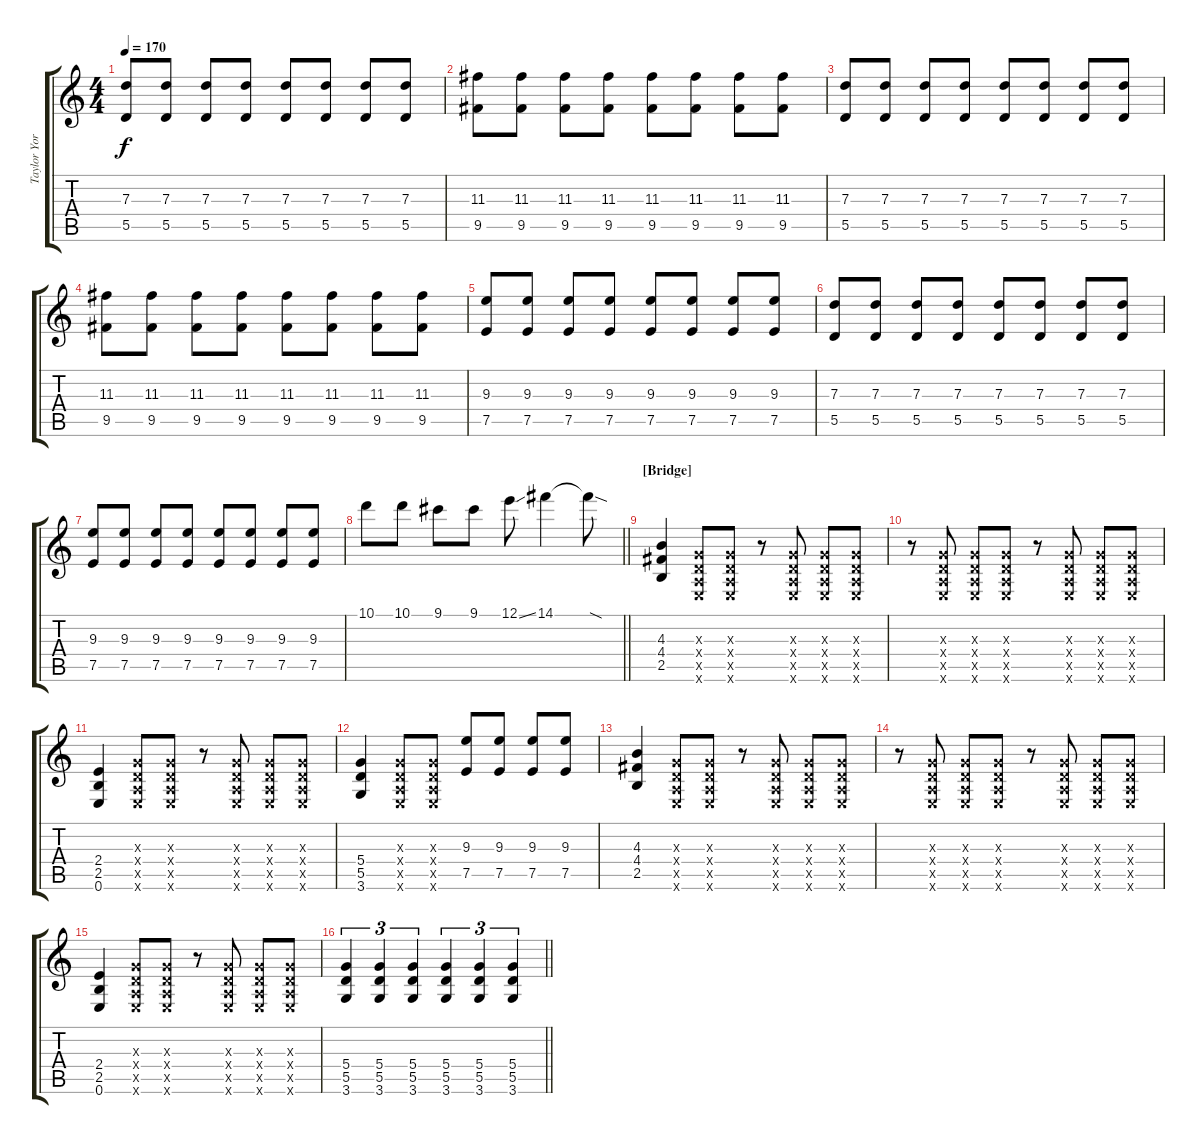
\track ("Taylor York" "Taylor Yor") {instrument distortionguitar}
\staff {score tabs}
\tuning (E4 B3 G3 D3 A2 E2) {hide}
\ts (4 4)
\tempo 170
\clef g2
\ks c
(7.3 5.5).8{dy f} (7.3 5.5).8 (7.3 5.5).8 (7.3 5.5).8 (7.3 5.5).8 (7.3 5.5).8 (7.3 5.5).8 (7.3 5.5).8 |
(11.3 9.5).8 (11.3 9.5).8 (11.3 9.5).8 (11.3 9.5).8 (11.3 9.5).8 (11.3 9.5).8 (11.3 9.5).8 (11.3 9.5).8 |
(7.3 5.5).8 (7.3 5.5).8 (7.3 5.5).8 (7.3 5.5).8 (7.3 5.5).8 (7.3 5.5).8 (7.3 5.5).8 (7.3 5.5).8 |
(11.3 9.5).8 (11.3 9.5).8 (11.3 9.5).8 (11.3 9.5).8 (11.3 9.5).8 (11.3 9.5).8 (11.3 9.5).8 (11.3 9.5).8 |
(9.3 7.5).8 (9.3 7.5).8 (9.3 7.5).8 (9.3 7.5).8 (9.3 7.5).8 (9.3 7.5).8 (9.3 7.5).8 (9.3 7.5).8 |
(7.3 5.5).8 (7.3 5.5).8 (7.3 5.5).8 (7.3 5.5).8 (7.3 5.5).8 (7.3 5.5).8 (7.3 5.5).8 (7.3 5.5).8 |
(9.3 7.5).8 (9.3 7.5).8 (9.3 7.5).8 (9.3 7.5).8 (9.3 7.5).8 (9.3 7.5).8 (9.3 7.5).8 (9.3 7.5).8 |
\barLineRight lightlight
10.1.8 10.1.8 9.1.8 9.1.8 12.1{ss}.8 14.1.4 14.1{sod t}.8 |
\section ("" "[Bridge]")
(4.3 4.4 2.5).4 (0.3{x} 0.4{x} 0.5{x} 0.6{x}).8 (0.3{x} 0.4{x} 0.5{x} 0.6{x}).8 r.8 (0.3{x} 0.4{x} 0.5{x} 0.6{x}).8 (0.3{x} 0.4{x} 0.5{x} 0.6{x}).8 (0.3{x} 0.4{x} 0.5{x} 0.6{x}).8 |
r.8 (0.3{x} 0.4{x} 0.5{x} 0.6{x}).8 (0.3{x} 0.4{x} 0.5{x} 0.6{x}).8 (0.3{x} 0.4{x} 0.5{x} 0.6{x}).8 r.8 (0.3{x} 0.4{x} 0.5{x} 0.6{x}).8 (0.3{x} 0.4{x} 0.5{x} 0.6{x}).8 (0.3{x} 0.4{x} 0.5{x} 0.6{x}).8 |
(2.4 2.5 0.6).4 (0.3{x} 0.4{x} 0.5{x} 0.6{x}).8 (0.3{x} 0.4{x} 0.5{x} 0.6{x}).8 r.8 (0.3{x} 0.4{x} 0.5{x} 0.6{x}).8 (0.3{x} 0.4{x} 0.5{x} 0.6{x}).8 (0.3{x} 0.4{x} 0.5{x} 0.6{x}).8 |
(5.4 5.5 3.6).4 (0.3{x} 0.4{x} 0.5{x} 0.6{x}).8 (0.3{x} 0.4{x} 0.5{x} 0.6{x}).8 (9.3 7.5).8 (9.3 7.5).8 (9.3 7.5).8 (9.3 7.5).8 |
(4.3 4.4 2.5).4 (0.3{x} 0.4{x} 0.5{x} 0.6{x}).8 (0.3{x} 0.4{x} 0.5{x} 0.6{x}).8 r.8 (0.3{x} 0.4{x} 0.5{x} 0.6{x}).8 (0.3{x} 0.4{x} 0.5{x} 0.6{x}).8 (0.3{x} 0.4{x} 0.5{x} 0.6{x}).8 |
r.8 (0.3{x} 0.4{x} 0.5{x} 0.6{x}).8 (0.3{x} 0.4{x} 0.5{x} 0.6{x}).8 (0.3{x} 0.4{x} 0.5{x} 0.6{x}).8 r.8 (0.3{x} 0.4{x} 0.5{x} 0.6{x}).8 (0.3{x} 0.4{x} 0.5{x} 0.6{x}).8 (0.3{x} 0.4{x} 0.5{x} 0.6{x}).8 |
(2.4 2.5 0.6).4 (0.3{x} 0.4{x} 0.5{x} 0.6{x}).8 (0.3{x} 0.4{x} 0.5{x} 0.6{x}).8 r.8 (0.3{x} 0.4{x} 0.5{x} 0.6{x}).8 (0.3{x} 0.4{x} 0.5{x} 0.6{x}).8 (0.3{x} 0.4{x} 0.5{x} 0.6{x}).8 |
\barLineRight lightlight
(5.4 5.5 3.6).4{tu (3 2)} (5.4 5.5 3.6).4{tu (3 2)} (5.4 5.5 3.6).4{tu (3 2)} (5.4 5.5 3.6).4{tu (3 2)} (5.4 5.5 3.6).4{tu (3 2)} (5.4 5.5 3.6).4{tu (3 2)}
